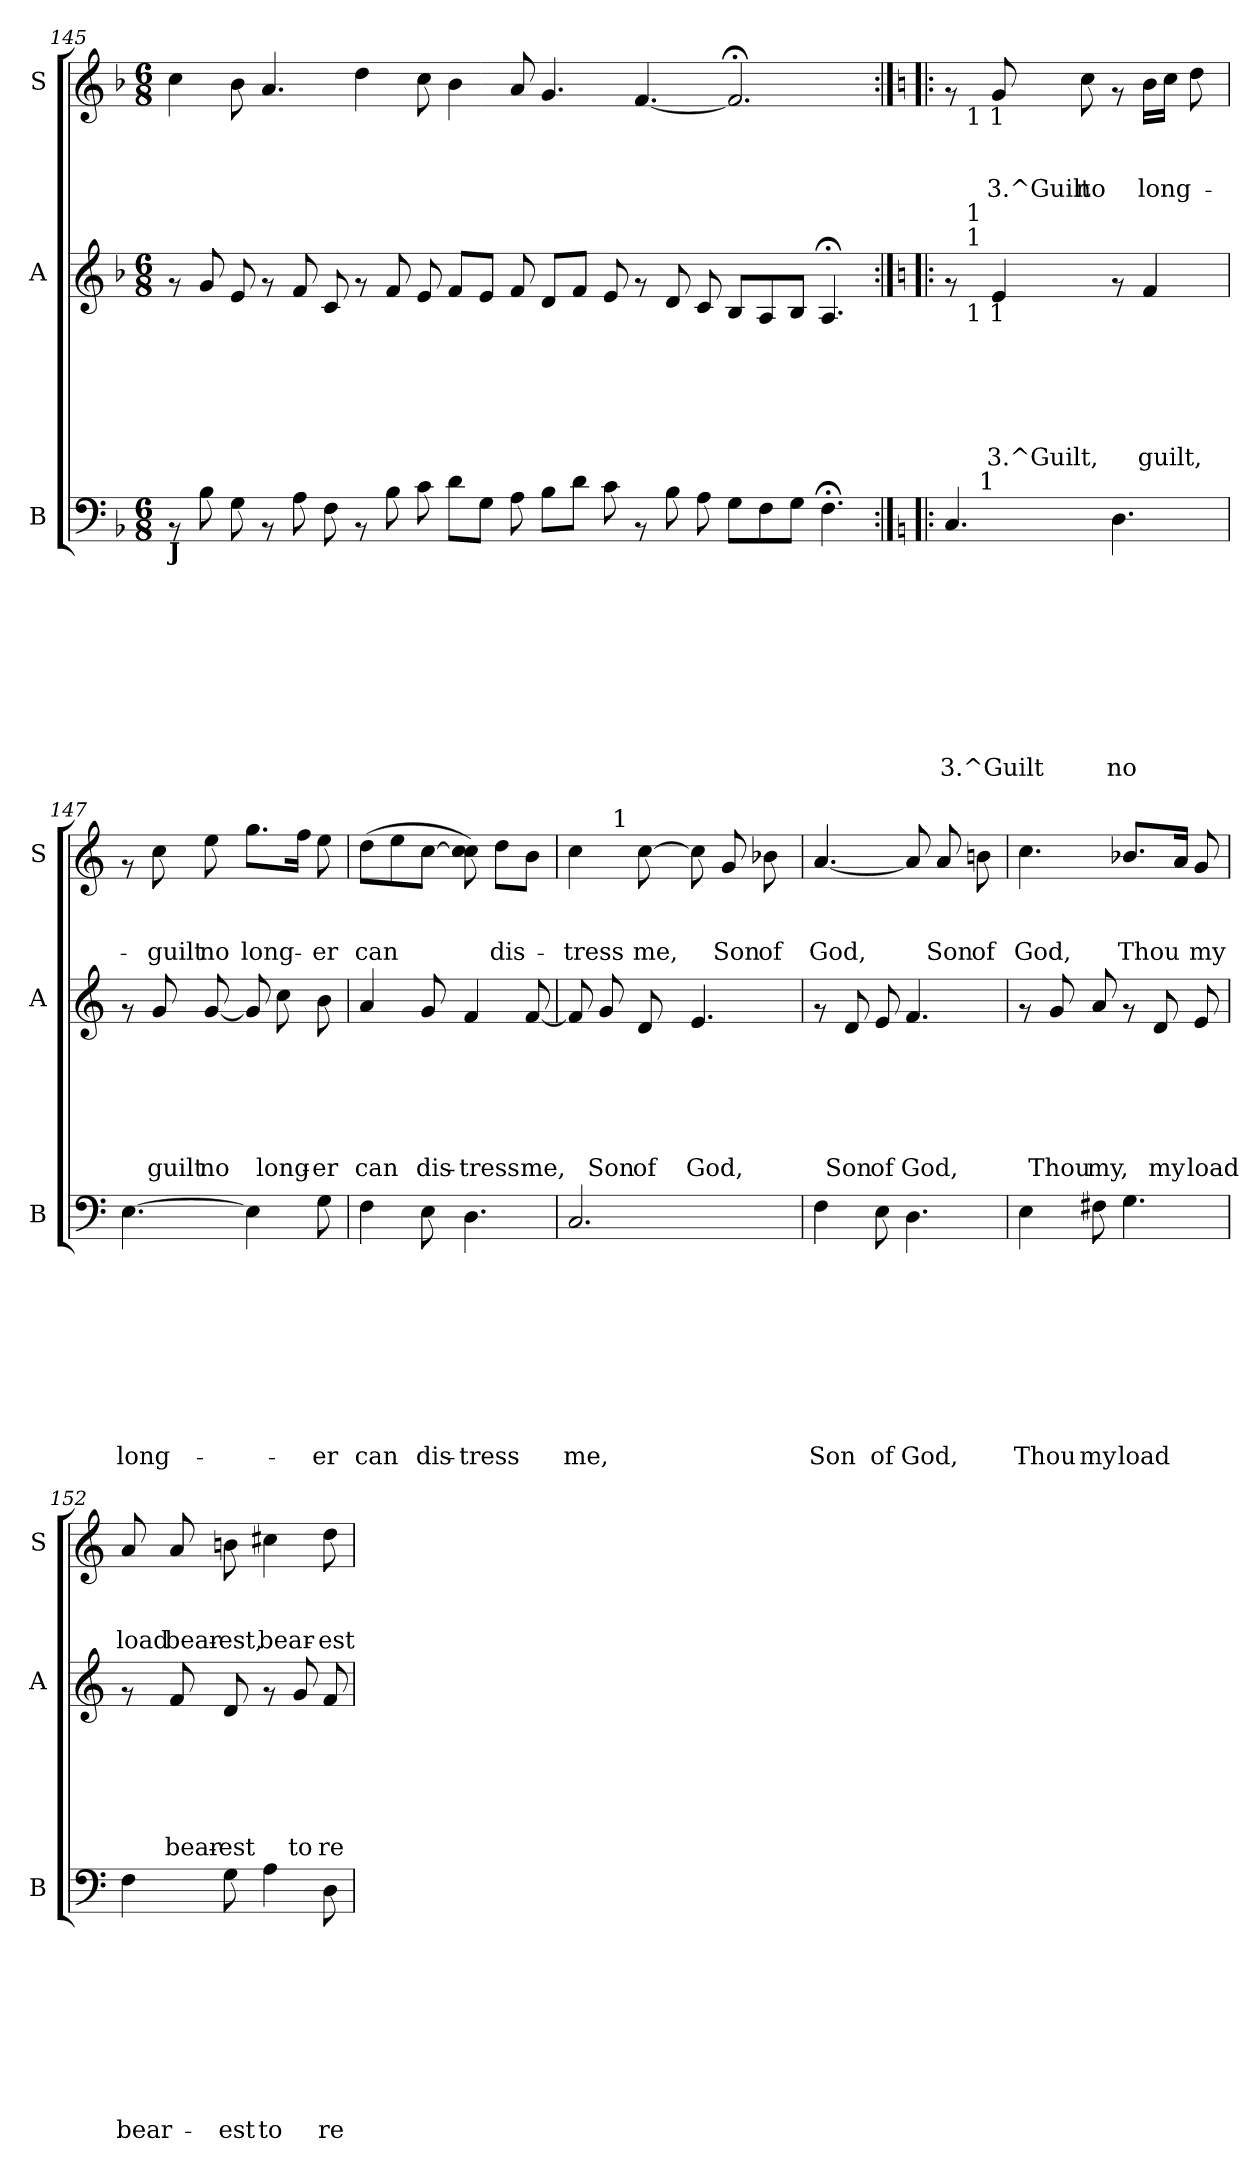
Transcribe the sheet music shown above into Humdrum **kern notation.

**kern	**text	**text	**text	**text	**text	**text	**text	**text	**text	**kern	**text	**text	**text	**text	**text	**text	**kern	**text	**text	**text
*part3	*part3	*part3	*part3	*part3	*part3	*part3	*part3	*part3	*part3	*part2	*part2	*part2	*part2	*part2	*part2	*part2	*part1	*part1	*part1	*part1
*staff3	*staff3	*staff3	*staff3	*staff3	*staff3	*staff3	*staff3	*staff3	*staff3	*staff2	*staff2	*staff2	*staff2	*staff2	*staff2	*staff2	*staff1	*staff1	*staff1	*staff1
*I"B	*	*	*	*	*	*	*	*	*	*I"A	*	*	*	*	*	*	*I"S	*	*	*
*I'B	*	*	*	*	*	*	*	*	*	*I'A	*	*	*	*	*	*	*I'S	*	*	*
!!LO:PB:g=z
*clefF4	*	*	*	*	*	*	*	*	*	*clefG2	*	*	*	*	*	*	*clefG2	*	*	*
*k[b-]	*	*	*	*	*	*	*	*	*	*k[b-]	*	*	*	*	*	*	*k[b-]	*	*	*
*F:	*	*	*	*	*	*	*	*	*	*F:	*	*	*	*	*	*	*F:	*	*	*
*M6/8	*	*	*	*	*	*	*	*	*	*M6/8	*	*	*	*	*	*	*M6/8	*	*	*
=145	=145	=145	=145	=145	=145	=145	=145	=145	=145	=145	=145	=145	=145	=145	=145	=145	=145	=145	=145	=145
!LO:TX:b:B:t=J	!	!	!	!	!	!	!	!	!	!	!	!	!	!	!	!	!	!	!	!
8rAA	.	.	.	.	.	.	.	.	.	8rf	.	.	.	.	.	.	4cc\	.	.	.
8B-\	.	.	.	.	.	.	.	.	.	8g/	.	.	.	.	.	.	.	.	.	.
8G\	.	.	.	.	.	.	.	.	.	8e/	.	.	.	.	.	.	8b-\	.	.	.
8rAA	.	.	.	.	.	.	.	.	.	8rf	.	.	.	.	.	.	4.a/	.	.	.
8A\	.	.	.	.	.	.	.	.	.	8f/	.	.	.	.	.	.	.	.	.	.
8F\	.	.	.	.	.	.	.	.	.	8c/	.	.	.	.	.	.	.	.	.	.
8rAA	.	.	.	.	.	.	.	.	.	8rf	.	.	.	.	.	.	4dd\	.	.	.
8B-\	.	.	.	.	.	.	.	.	.	8f/	.	.	.	.	.	.	.	.	.	.
8c\	.	.	.	.	.	.	.	.	.	8e/	.	.	.	.	.	.	8cc\	.	.	.
8d\L	.	.	.	.	.	.	.	.	.	8f/L	.	.	.	.	.	.	4b-\	.	.	.
8G\J	.	.	.	.	.	.	.	.	.	8e/J	.	.	.	.	.	.	.	.	.	.
8A\	.	.	.	.	.	.	.	.	.	8f/	.	.	.	.	.	.	8a/	.	.	.
8B-\L	.	.	.	.	.	.	.	.	.	8d/L	.	.	.	.	.	.	4.g/	.	.	.
8d\J	.	.	.	.	.	.	.	.	.	8f/J	.	.	.	.	.	.	.	.	.	.
8c\	.	.	.	.	.	.	.	.	.	8e/	.	.	.	.	.	.	.	.	.	.
8rAA	.	.	.	.	.	.	.	.	.	8rf	.	.	.	.	.	.	[<4.f/	.	.	.
8B-\	.	.	.	.	.	.	.	.	.	8d/	.	.	.	.	.	.	.	.	.	.
8A\	.	.	.	.	.	.	.	.	.	8c/	.	.	.	.	.	.	.	.	.	.
8G\L	.	.	.	.	.	.	.	.	.	8B-/L	.	.	.	.	.	.	2.f;</]	.	.	.
8F\	.	.	.	.	.	.	.	.	.	8A/	.	.	.	.	.	.	.	.	.	.
8G\J	.	.	.	.	.	.	.	.	.	8B-/J	.	.	.	.	.	.	.	.	.	.
4.F;<\	.	.	.	.	.	.	.	.	.	4.A;/	.	.	.	.	.	.	.	.	.	.
!!LO:LB:g=z
=146:|!|:	=146:|!|:	=146:|!|:	=146:|!|:	=146:|!|:	=146:|!|:	=146:|!|:	=146:|!|:	=146:|!|:	=146:|!|:	=146:|!|:	=146:|!|:	=146:|!|:	=146:|!|:	=146:|!|:	=146:|!|:	=146:|!|:	=146:|!|:	=146:|!|:	=146:|!|:	=146:|!|:
*k[]	*	*	*	*	*	*	*	*	*	*k[]	*	*	*	*	*	*	*k[]	*	*	*
*C:	*	*	*	*	*	*	*	*	*	*C:	*	*	*	*	*	*	*C:	*	*	*
!	!	!	!	!	!	!	!	!	!	!	!	!	!	!	!	!	!LO:TX:a:t=1 62	!	!	!
!LO:TX:a:i:t=c. f.	!	!	!	!	!	!	!	!	!	!	!	!	!	!	!	!	!	!	!	!
!LO:TX:b:t=1 1	!	!	!	!	!	!	!	!	!	!	!	!	!	!	!	!	!	!	!	!
!LO:TX:b:t=1	!	!	!	!	!	!	!	!	!	!	!	!	!	!	!	!	!	!	!	!
!	!	!	!	!	!	!	!	!	!LO:LY:b:rj	!	!	!	!	!	!	!	!	!	!	!
*^	*	*	*	*	*	*	*	*	*	*^	*	*	*	*	*	*	*^	*	*	*
4.C>/	16.ryy	.	.	.	.	.	.	.	.	3.^Guilt	8rf	16ryy	.	.	.	.	.	.	8rf	16ryy	.	.	.
!	!	!	!	!	!	!	!	!	!	!	!	!	!	!	!	!	!	!	!	!LO:TX:b:t=1 1	!	!	!
!	!	!	!	!	!	!	!	!	!	!	!	!LO:TX:a:t=1	!	!	!	!	!	!	!	!	!	!	!
!	!	!	!	!	!	!	!	!	!	!	!	!LO:TX:a:t=1	!	!	!	!	!	!	!	!	!	!	!
!	!	!	!	!	!	!	!	!	!	!	!	!LO:TX:b:t=1 1	!	!	!	!	!	!	!	!	!	!	!
.	.	.	.	.	.	.	.	.	.	.	.	2ryy	.	.	.	.	.	.	.	2ryy	.	.	.
!	!LO:TX:a:t=1	!	!	!	!	!	!	!	!	!	!	!	!	!	!	!	!	!	!	!	!	!	!
.	2ryy	.	.	.	.	.	.	.	.	.	.	.	.	.	.	.	.	.	.	.	.	.	.
!	!	!	!	!	!	!	!	!	!	!	!	!	!	!	!	!	!	!LO:LY:b:rj	!	!	!	!	!LO:LY:b:rj
.	.	.	.	.	.	.	.	.	.	.	4e/	.	.	.	.	.	.	3.^Guilt,	8g/	.	.	.	3.^Guilt
!	!	!	!	!	!	!	!	!	!	!	!	!	!	!	!	!	!	!	!	!	!	!	!LO:LY:b:rj
.	.	.	.	.	.	.	.	.	.	.	.	.	.	.	.	.	.	.	8cc\	.	.	.	no
!	!	!	!	!	!	!	!	!	!	!LO:LY:b:rj	!	!	!	!	!	!	!	!	!	!	!	!	!
4.D\	.	.	.	.	.	.	.	.	.	no	8rf	.	.	.	.	.	.	.	8rf	.	.	.	.
!	!	!	!	!	!	!	!	!	!	!	!	!	!	!	!	!	!	!LO:LY:b:rj	!	!	!	!	!LO:LY:b:rj
.	.	.	.	.	.	.	.	.	.	.	4f/	.	.	.	.	.	.	guilt,	16b\LL	.	.	.	long-
.	.	.	.	.	.	.	.	.	.	.	.	8.ryy	.	.	.	.	.	.	16cc\JJ	8.ryy	.	.	.
.	8ryy	.	.	.	.	.	.	.	.	.	.	.	.	.	.	.	.	.	.	.	.	.	.
.	.	.	.	.	.	.	.	.	.	.	.	.	.	.	.	.	.	.	8dd\	.	.	.	.
.	32ryy	.	.	.	.	.	.	.	.	.	.	.	.	.	.	.	.	.	.	.	.	.	.
=147	=147	=147	=147	=147	=147	=147	=147	=147	=147	=147	=147	=147	=147	=147	=147	=147	=147	=147	=147	=147	=147	=147	=147
!	!	!	!	!	!	!	!	!	!	!LO:LY:b:rj	!	!	!	!	!	!	!	!	!	!	!	!	!
*v	*v	*	*	*	*	*	*	*	*	*	*	*	*	*	*	*	*	*	*v	*v	*	*	*
*	*	*	*	*	*	*	*	*	*	*v	*v	*	*	*	*	*	*	*	*	*	*
[>4.E\	.	.	.	.	.	.	.	.	long-	8rf	.	.	.	.	.	.	8rf	.	.	.
!	!	!	!	!	!	!	!	!	!	!	!	!	!	!	!	!LO:LY:b:rj	!	!	!	!LO:LY:b:rj
.	.	.	.	.	.	.	.	.	.	8g/	.	.	.	.	.	guilt	8cc\	.	.	-guilt
!	!	!	!	!	!	!	!	!	!	!	!	!	!	!	!	!LO:LY:b:rj	!	!	!	!LO:LY:b:rj
.	.	.	.	.	.	.	.	.	.	[<8g/	.	.	.	.	.	no	8ee\	.	.	no
!	!	!	!	!	!	!	!	!	!	!	!	!	!	!	!	!	!	!	!	!LO:LY:b:rj
4E\]	.	.	.	.	.	.	.	.	.	8g/]	.	.	.	.	.	.	8.gg\L	.	.	long-
!	!	!	!	!	!	!	!	!	!	!	!	!	!	!	!	!LO:LY:b:rj	!	!	!	!
.	.	.	.	.	.	.	.	.	.	8cc\	.	.	.	.	.	long-	.	.	.	.
.	.	.	.	.	.	.	.	.	.	.	.	.	.	.	.	.	16ff\Jk	.	.	.
!	!	!	!	!	!	!	!	!	!LO:LY:b:rj	!	!	!	!	!	!	!LO:LY:b:rj	!	!	!	!LO:LY:b:rj
8G\	.	.	.	.	.	.	.	.	-er	8b\	.	.	.	.	.	-er	8ee\	.	.	-er
=148	=148	=148	=148	=148	=148	=148	=148	=148	=148	=148	=148	=148	=148	=148	=148	=148	=148	=148	=148	=148
!	!	!	!	!	!	!	!	!	!LO:LY:b:rj	!	!	!	!	!	!	!LO:LY:b:rj	!	!	!	!LO:LY:b:rj
4F\	.	.	.	.	.	.	.	.	can	4a/	.	.	.	.	.	can	(>8dd\L	.	.	can
.	.	.	.	.	.	.	.	.	.	.	.	.	.	.	.	.	8ee\	.	.	.
!	!	!	!	!	!	!	!	!	!LO:LY:b:rj	!	!	!	!	!	!	!LO:LY:b:rj	!	!	!	!
8E\	.	.	.	.	.	.	.	.	dis-	8g/	.	.	.	.	.	dis-	[>8cc\J	.	.	.
!	!	!	!	!	!	!	!	!	!LO:LY:b:rj	!	!	!	!	!	!	!LO:LY:b:rj	!	!	!	!
4.D\	.	.	.	.	.	.	.	.	-tress	4f/	.	.	.	.	.	-tress	8cc\] 8cc\)	.	.	.
!	!	!	!	!	!	!	!	!	!	!	!	!	!	!	!	!	!	!	!	!LO:LY:b:rj
.	.	.	.	.	.	.	.	.	.	.	.	.	.	.	.	.	8dd\L	.	.	dis-
!	!	!	!	!	!	!	!	!	!	!	!	!	!	!	!	!LO:LY:b:rj	!	!	!	!
.	.	.	.	.	.	.	.	.	.	[<8f/	.	.	.	.	.	me,	8b\J	.	.	.
!!LO:LB:g=z
=149	=149	=149	=149	=149	=149	=149	=149	=149	=149	=149	=149	=149	=149	=149	=149	=149	=149	=149	=149	=149
!	!	!	!	!	!	!	!	!	!	!	!	!	!	!	!	!	!LO:TX:a:t=1 65	!	!	!
!	!	!	!	!	!	!	!	!	!LO:LY:b:rj	!	!	!	!	!	!	!	!	!	!	!LO:LY:b:rj
*	*	*	*	*	*	*	*	*	*	*	*	*	*	*	*	*	*^	*	*	*
2.C/	.	.	.	.	.	.	.	.	me,	8f/]	.	.	.	.	.	.	4cc\	8ryy	.	.	-tress
!	!	!	!	!	!	!	!	!	!	!	!	!	!	!	!	!LO:LY:b:rj	!	!	!	!	!
.	.	.	.	.	.	.	.	.	.	8g/	.	.	.	.	.	Son	.	32ryy	.	.	.
!	!	!	!	!	!	!	!	!	!	!	!	!	!	!	!	!	!	!LO:TX:a:t=1	!	!	!
.	.	.	.	.	.	.	.	.	.	.	.	.	.	.	.	.	.	2ryy	.	.	.
!	!	!	!	!	!	!	!	!	!	!	!	!	!	!	!	!LO:LY:b:rj	!	!	!	!	!LO:LY:b:rj
.	.	.	.	.	.	.	.	.	.	8d/	.	.	.	.	.	of	[>8cc\	.	.	.	me,
!	!	!	!	!	!	!	!	!	!	!	!	!	!	!	!	!LO:LY:b:rj	!	!	!	!	!
.	.	.	.	.	.	.	.	.	.	4.e/	.	.	.	.	.	God,	8cc\]	.	.	.	.
!	!	!	!	!	!	!	!	!	!	!	!	!	!	!	!	!	!	!	!	!	!LO:LY:b:rj
.	.	.	.	.	.	.	.	.	.	.	.	.	.	.	.	.	8g/	.	.	.	Son
!	!	!	!	!	!	!	!	!	!	!	!	!	!	!	!	!	!	!	!	!	!LO:LY:b:rj
.	.	.	.	.	.	.	.	.	.	.	.	.	.	.	.	.	8b-X\	.	.	.	of
.	.	.	.	.	.	.	.	.	.	.	.	.	.	.	.	.	.	16.ryy	.	.	.
=150	=150	=150	=150	=150	=150	=150	=150	=150	=150	=150	=150	=150	=150	=150	=150	=150	=150	=150	=150	=150	=150
!	!	!	!	!	!	!	!	!	!LO:LY:b:rj	!	!	!	!	!	!	!	!	!	!	!	!LO:LY:b:rj
*	*	*	*	*	*	*	*	*	*	*	*	*	*	*	*	*	*v	*v	*	*	*
4F\	.	.	.	.	.	.	.	.	Son	8rf	.	.	.	.	.	.	[<4.a/	.	.	God,
!	!	!	!	!	!	!	!	!	!	!	!	!	!	!	!	!LO:LY:b:rj	!	!	!	!
.	.	.	.	.	.	.	.	.	.	8d/	.	.	.	.	.	Son	.	.	.	.
!	!	!	!	!	!	!	!	!	!LO:LY:b:rj	!	!	!	!	!	!	!LO:LY:b:rj	!	!	!	!
8E\	.	.	.	.	.	.	.	.	of	8e/	.	.	.	.	.	of	.	.	.	.
!	!	!	!	!	!	!	!	!	!LO:LY:b:rj	!	!	!	!	!	!	!LO:LY:b:rj	!	!	!	!
4.D\	.	.	.	.	.	.	.	.	God,	4.f/	.	.	.	.	.	God,	8a/]	.	.	.
!	!	!	!	!	!	!	!	!	!	!	!	!	!	!	!	!	!	!	!	!LO:LY:b:rj
.	.	.	.	.	.	.	.	.	.	.	.	.	.	.	.	.	8a/	.	.	Son
!	!	!	!	!	!	!	!	!	!	!	!	!	!	!	!	!	!	!	!	!LO:LY:b:rj
.	.	.	.	.	.	.	.	.	.	.	.	.	.	.	.	.	8bn\	.	.	of
=151	=151	=151	=151	=151	=151	=151	=151	=151	=151	=151	=151	=151	=151	=151	=151	=151	=151	=151	=151	=151
!	!	!	!	!	!	!	!	!	!LO:LY:b:rj	!	!	!	!	!	!	!	!	!	!	!LO:LY:b:rj
4E\	.	.	.	.	.	.	.	.	Thou	8rf	.	.	.	.	.	.	4.cc\	.	.	God,
!	!	!	!	!	!	!	!	!	!	!	!	!	!	!	!	!LO:LY:b:rj	!	!	!	!
.	.	.	.	.	.	.	.	.	.	8g/	.	.	.	.	.	Thou	.	.	.	.
!	!	!	!	!	!	!	!	!	!LO:LY:b:rj	!	!	!	!	!	!	!LO:LY:b:rj	!	!	!	!
8F#X\	.	.	.	.	.	.	.	.	my	8a/	.	.	.	.	.	my,	.	.	.	.
!	!	!	!	!	!	!	!	!	!LO:LY:b:rj	!	!	!	!	!	!	!	!	!	!	!LO:LY:b:rj
4.G\	.	.	.	.	.	.	.	.	load	8rf	.	.	.	.	.	.	8.b-X/L	.	.	Thou
!	!	!	!	!	!	!	!	!	!	!	!	!	!	!	!	!LO:LY:b:rj	!	!	!	!
.	.	.	.	.	.	.	.	.	.	8d/	.	.	.	.	.	my	.	.	.	.
.	.	.	.	.	.	.	.	.	.	.	.	.	.	.	.	.	16a/Jk	.	.	.
!	!	!	!	!	!	!	!	!	!	!	!	!	!	!	!	!LO:LY:b:rj	!	!	!	!LO:LY:b:rj
.	.	.	.	.	.	.	.	.	.	8e/	.	.	.	.	.	load	8g/	.	.	my
!!LO:PB:g=z
=152	=152	=152	=152	=152	=152	=152	=152	=152	=152	=152	=152	=152	=152	=152	=152	=152	=152	=152	=152	=152
!	!	!	!	!	!	!	!	!	!LO:LY:b:rj	!	!	!	!	!	!	!	!	!	!	!LO:LY:b:rj
4F\	.	.	.	.	.	.	.	.	bear-	8rf	.	.	.	.	.	.	8a/	.	.	load
!	!	!	!	!	!	!	!	!	!	!	!	!	!	!	!	!LO:LY:b:rj	!	!	!	!LO:LY:b:rj
.	.	.	.	.	.	.	.	.	.	8f/	.	.	.	.	.	bear-	8a/	.	.	bear-
!	!	!	!	!	!	!	!	!	!LO:LY:b:rj	!	!	!	!	!	!	!LO:LY:b:rj	!	!	!	!LO:LY:b:rj
8G\	.	.	.	.	.	.	.	.	-est	8d/	.	.	.	.	.	-est	8bn\	.	.	-est,
!	!	!	!	!	!	!	!	!	!LO:LY:b:rj	!	!	!	!	!	!	!	!	!	!	!LO:LY:b:rj
4A\	.	.	.	.	.	.	.	.	to	8rf	.	.	.	.	.	.	4cc#X\	.	.	bear-
!	!	!	!	!	!	!	!	!	!	!	!	!	!	!	!	!LO:LY:b:rj	!	!	!	!
.	.	.	.	.	.	.	.	.	.	8g/	.	.	.	.	.	to	.	.	.	.
!	!	!	!	!	!	!	!	!	!LO:LY:b:rj	!	!	!	!	!	!	!LO:LY:b:rj	!	!	!	!LO:LY:b:rj
8D\	.	.	.	.	.	.	.	.	re-	8f/	.	.	.	.	.	re-	8dd\	.	.	-est
=	=	=	=	=	=	=	=	=	=	=	=	=	=	=	=	=	=	=	=	=
*-	*-	*-	*-	*-	*-	*-	*-	*-	*-	*-	*-	*-	*-	*-	*-	*-	*-	*-	*-	*-
